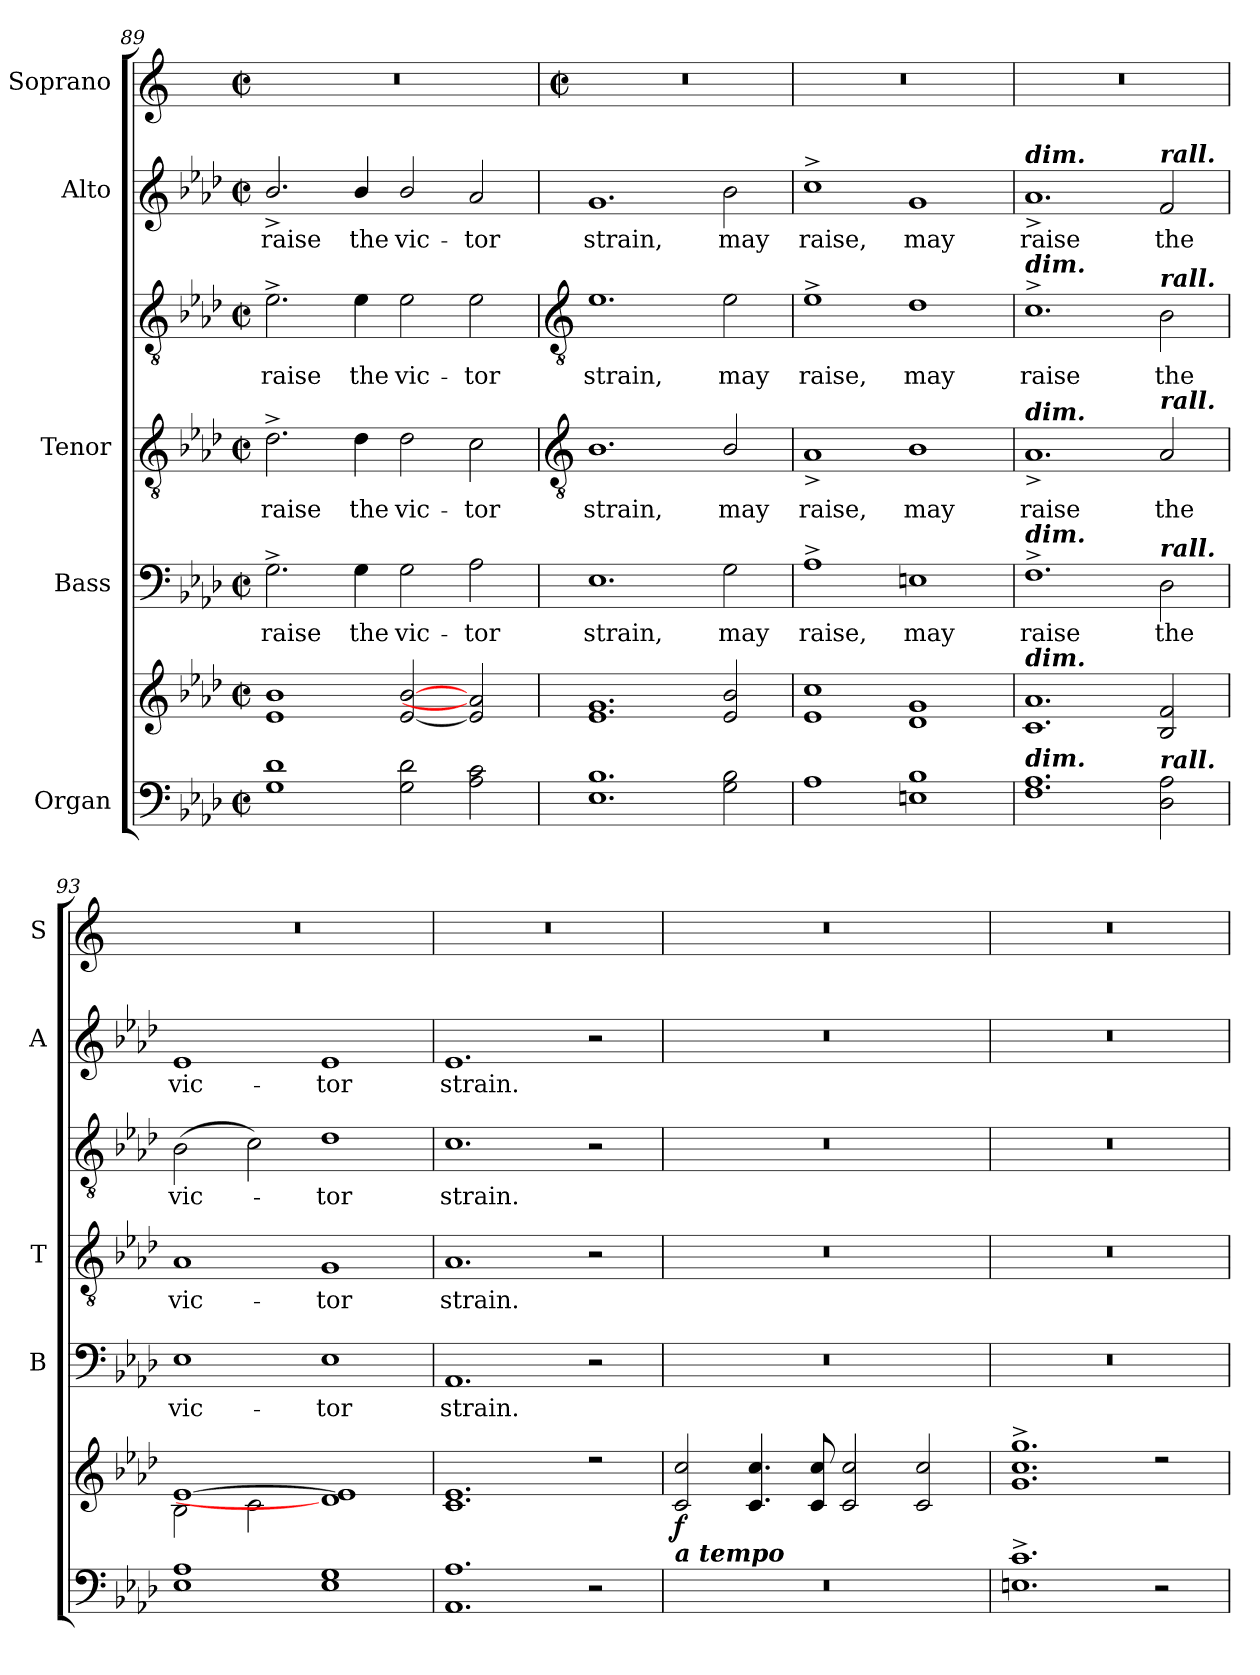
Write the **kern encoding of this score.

**kern	**kern	**dynam	**kern	**text	**kern	**text	**kern	**text	**kern	**text	**kern
*part5	*part5	*part5	*part4	*part4	*part3	*part3	*part3	*part3	*part2	*part2	*part1
*staff7	*staff6	*staff6/7	*staff5	*staff5	*staff4	*staff4	*staff3	*staff3	*staff2	*staff2	*staff1
*I"Organ	*	*	*I"Bass	*	*I"Tenor	*	*	*	*I"Alto	*	*I"Soprano
*	*	*	*I'B	*	*I'T	*	*	*	*I'A	*	*I'S
*clefF4	*clefG2	*	*clefF4	*	*clefGv2	*	*clefGv2	*	*clefG2	*	*clefG2
*k[b-e-a-d-]	*k[b-e-a-d-]	*	*k[b-e-a-d-]	*	*k[b-e-a-d-]	*	*k[b-e-a-d-]	*	*k[b-e-a-d-]	*	*k[]
*A-:	*A-:	*	*A-:	*	*A-:	*	*A-:	*	*A-:	*	*C:
*M4/2	*M4/2	*	*M4/2	*	*M4/2	*	*M4/2	*	*M4/2	*	*M4/2
*met(c|)	*met(c|)	*	*met(c|)	*	*met(c|)	*	*met(c|)	*	*met(c|)	*	*met(c|)
=89	=89	=89	=89	=89	=89	=89	=89	=89	=89	=89	=89
!	!	!	!	!LO:LY:b	!	!LO:LY:b	!	!LO:LY:b	!	!LO:LY:b	!
1G\ 1d-\	1e-/ 1b-/	.	2.G^\	raise	2.d-^	raise	2.e-^	raise	2.b-^/	raise	0r
!	!	!	!	!LO:LY:b	!	!LO:LY:b	!	!LO:LY:b	!	!LO:LY:b	!
.	.	.	4G\	the	4d-	the	4e-	the	4b-/	the	.
!	!	!	!	!LO:LY:b	!	!LO:LY:b	!	!LO:LY:b	!	!LO:LY:b	!
2G\ 2d-\	[2e-/ [2b-/	.	2G\	vic-	2d-	vic-	2e-	vic-	2b-/	vic-	.
!	!	!	!	!LO:LY:b	!	!LO:LY:b	!	!LO:LY:b	!	!LO:LY:b	!
2A- 2c	2e-] 2a-]	.	2A-	-tor	2c	-tor	2e-	-tor	2a-	-tor	.
!!LO:LB:g=z
=90	=90	=90	=90	=90	=90	=90	=90	=90	=90	=90	=90
*	*	*	*	*	*clefGv2	*	*clefGv2	*	*	*	*
*	*	*	*	*	*	*	*	*	*	*	*M4/2
*	*	*	*	*	*	*	*	*	*	*	*met(c|)
*	*^	*	*	*	*	*	*	*	*	*	*
!	!	!	!	!	!LO:LY:b	!	!LO:LY:b	!	!LO:LY:b	!	!LO:LY:b	!
1.E- 1.B-	1.e-/ 1.g/	0ryy	.	1.E-	strain,	1.B-	strain,	1.e-	strain,	1.g	strain,	0r
!	!	!	!	!	!LO:LY:b	!	!LO:LY:b	!	!LO:LY:b	!	!LO:LY:b	!
2G 2B-	2e-/ 2b-/	.	.	2G	may	2B-/	may	2e-	may	2b-	may	.
=91	=91	=91	=91	=91	=91	=91	=91	=91	=91	=91	=91	=91
!	!	!	!	!	!LO:LY:b	!	!LO:LY:b	!	!LO:LY:b	!	!LO:LY:b	!
1A-	1e-/ 1cc/	0ryy	.	1A-^	raise,	1A-^	raise,	1e-^	raise,	1cc^	raise,	0r
!	!	!	!	!	!LO:LY:b	!	!LO:LY:b	!	!LO:LY:b	!	!LO:LY:b	!
1En 1B-	1d-/ 1g/	.	.	1En	may	1B-	may	1d-	may	1g	may	.
=92	=92	=92	=92	=92	=92	=92	=92	=92	=92	=92	=92	=92
!	!	!	!	!	!	!	!	!	!	!LO:TX:a:Bi:t=dim.	!	!
!	!	!	!	!	!	!	!	!LO:TX:a:Bi:t=dim.	!	!	!	!
!	!	!	!	!	!	!LO:TX:a:Bi:t=dim.	!	!	!	!	!	!
!	!	!	!	!LO:TX:a:Bi:t=dim.	!	!	!	!	!	!	!	!
!	!LO:TX:a:Bi:t=dim.	!	!	!	!	!	!	!	!	!	!	!
!LO:TX:a:Bi:t=dim.	!	!	!	!	!	!	!	!	!	!	!	!
!	!	!	!	!	!LO:LY:b	!	!LO:LY:b	!	!LO:LY:b	!	!LO:LY:b	!
1.F 1.A-	1.c/ 1.a-/	0ryy	.	1.F^	raise	1.A-^	raise	1.c^	raise	1.a-^	raise	0r
!	!	!	!	!	!	!	!	!	!	!LO:TX:a:Bi:t=rall.	!	!
!	!	!	!	!	!	!	!	!LO:TX:a:Bi:t=rall.	!	!	!	!
!	!	!	!	!	!	!LO:TX:a:Bi:t=rall.	!	!	!	!	!	!
!	!	!	!	!LO:TX:a:Bi:t=rall.	!	!	!	!	!	!	!	!
!LO:TX:a:Bi:t=rall.	!	!	!	!	!	!	!	!	!	!	!	!
!	!	!	!	!	!LO:LY:b	!	!LO:LY:b	!	!LO:LY:b	!	!LO:LY:b	!
2D- 2A-	2B-/ 2f/	.	.	2D-	the	2A-	the	2B-	the	2f	the	.
=93	=93	=93	=93	=93	=93	=93	=93	=93	=93	=93	=93	=93
!	!	!	!	!	!LO:LY:b	!	!LO:LY:b	!	!LO:LY:b	!	!LO:LY:b	!
1E- 1A-	[1e-/	2B-\	.	1E-	vic-	1A-	vic-	(>2B-	vic-	1e-	vic-	0r
.	.	2c\	.	.	.	.	.	2c)	.	.	.	.
!	!	!	!	!	!LO:LY:b	!	!LO:LY:b	!	!LO:LY:b	!	!LO:LY:b	!
1E- 1G	1d-/] 1e-/]	1ryy	.	1E-	-tor	1G	-tor	1d-	tor	1e-	-tor	.
=94	=94	=94	=94	=94	=94	=94	=94	=94	=94	=94	=94	=94
!	!	!	!	!	!LO:LY:b	!	!LO:LY:b	!	!LO:LY:b	!	!LO:LY:b	!
1.AA- 1.A-	1.c/ 1.e-/	0ryy	.	1.AA-	strain.	1.A-	strain.	1.c	strain.	1.e-	strain.	0r
2r	2r	.	.	2r	.	2r	.	2r	.	2r	.	.
=95	=95	=95	=95	=95	=95	=95	=95	=95	=95	=95	=95	=95
!LO:TX:a:Bi:t=a tempo	!	!	!	!	!	!	!	!	!	!	!	!
!	!	!	!LO:DY:b	!	!	!	!	!	!	!	!	!
0r	2c/ 2cc/	0ryy	f	0r	.	0r	.	0r	.	0r	.	0r
.	4.c/ 4.cc/	.	.	.	.	.	.	.	.	.	.	.
.	8c/ 8cc/	.	.	.	.	.	.	.	.	.	.	.
.	2c/ 2cc/	.	.	.	.	.	.	.	.	.	.	.
.	2c/ 2cc/	.	.	.	.	.	.	.	.	.	.	.
=96	=96	=96	=96	=96	=96	=96	=96	=96	=96	=96	=96	=96
1.En^ 1.c^	1.g/^ 1.cc/^ 1.gg/^	0ryy	.	0r	.	0r	.	0r	.	0r	.	0r
2r	2r	.	.	.	.	.	.	.	.	.	.	.
*	*v	*v	*	*	*	*	*	*	*	*	*	*
=	=	=	=	=	=	=	=	=	=	=	=
*-	*-	*-	*-	*-	*-	*-	*-	*-	*-	*-	*-
